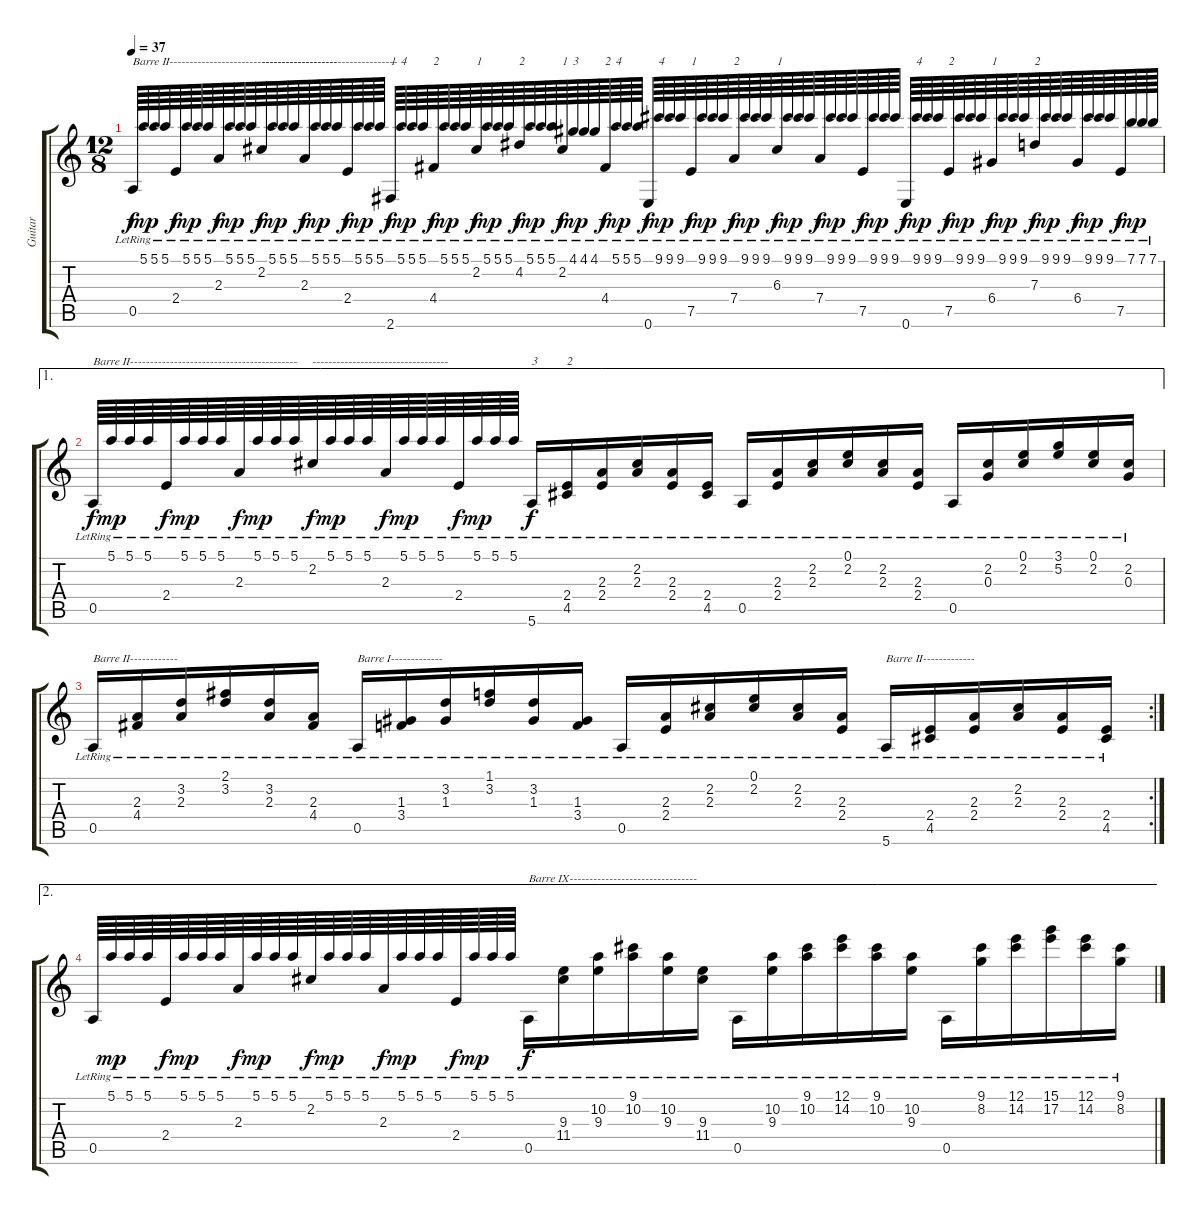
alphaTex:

\track ("Guitar" "Guitar") {instrument acousticguitarnylon}
\staff {score tabs}
\tuning (E4 B3 G3 D3 A2 E2) {hide}
\ts (12 8)
\tempo 37
\clef g2
\ks c
0.5{lr}.64{txt "Barre II------------------------------------------" dy f} 5.1{lr}.64{dy mp} 5.1{lr}.64 5.1{lr}.64 2.4{lr}.64{dy f} 5.1{lr}.64{dy mp} 5.1{lr}.64 5.1{lr}.64 2.3{lr}.64{dy f} 5.1{lr}.64{dy mp} 5.1{lr}.64 5.1{lr}.64 2.2{lr}.64{txt "----------------------------------" dy f} 5.1{lr}.64{dy mp} 5.1{lr}.64 5.1{lr}.64 2.3{lr}.64{dy f} 5.1{lr}.64{dy mp} 5.1{lr}.64 5.1{lr}.64 2.4{lr}.64{dy f} 5.1{lr}.64{dy mp} 5.1{lr}.64 5.1{lr}.64 2.6{lr}.64{txt "1" dy f} 5.1{lr}.64{txt "4" dy mp} 5.1{lr}.64 5.1{lr}.64 4.4{lr}.64{txt "2" dy f} 5.1{lr}.64{dy mp} 5.1{lr}.64 5.1{lr}.64 2.2{lr}.64{txt "1" dy f} 5.1{lr}.64{dy mp} 5.1{lr}.64 5.1{lr}.64 4.2{lr}.64{txt "2" dy f} 5.1{lr}.64{dy mp} 5.1{lr}.64 5.1{lr}.64 2.2{lr}.64{txt "1" dy f} 4.1{lr}.64{txt "3" dy mp} 4.1{lr}.64 4.1{lr}.64 4.4{lr}.64{txt "2" dy f} 5.1{lr}.64{txt "4" dy mp} 5.1{lr}.64 5.1{lr}.64 0.6{lr}.64{dy f} 9.1{lr}.64{txt "4" dy mp} 9.1{lr}.64 9.1{lr}.64 7.5{lr}.64{txt "1" dy f} 9.1{lr}.64{dy mp} 9.1{lr}.64 9.1{lr}.64 7.4{lr}.64{txt "2" dy f} 9.1{lr}.64{dy mp} 9.1{lr}.64 9.1{lr}.64 6.3{lr}.64{txt "1" dy f} 9.1{lr}.64{dy mp} 9.1{lr}.64 9.1{lr}.64 7.4{lr}.64{dy f} 9.1{lr}.64{dy mp} 9.1{lr}.64 9.1{lr}.64 7.5{lr}.64{dy f} 9.1{lr}.64{dy mp} 9.1{lr}.64 9.1{lr}.64 0.6{lr}.64{dy f} 9.1{lr}.64{txt "4" dy mp} 9.1{lr}.64 9.1{lr}.64 7.5{lr}.64{txt "2" dy f} 9.1{lr}.64{dy mp} 9.1{lr}.64 9.1{lr}.64 6.4{lr}.64{txt "1" dy f} 9.1{lr}.64{dy mp} 9.1{lr}.64 9.1{lr}.64 7.3{lr}.64{txt "2" dy f} 9.1{lr}.64{dy mp} 9.1{lr}.64 9.1{lr}.64 6.4{lr}.64{dy f} 9.1{lr}.64{dy mp} 9.1{lr}.64 9.1{lr}.64 7.5{lr}.64{dy f} 7.1{lr}.64{dy mp} 7.1{lr}.64 7.1{lr}.64 |
\ae 1
0.5{lr}.64{txt "Barre II------------------------------------------" dy f} 5.1{lr}.64{dy mp} 5.1{lr}.64 5.1{lr}.64 2.4{lr}.64{dy f} 5.1{lr}.64{dy mp} 5.1{lr}.64 5.1{lr}.64 2.3{lr}.64{dy f} 5.1{lr}.64{dy mp} 5.1{lr}.64 5.1{lr}.64 2.2{lr}.64{txt "----------------------------------" dy f} 5.1{lr}.64{dy mp} 5.1{lr}.64 5.1{lr}.64 2.3{lr}.64{dy f} 5.1{lr}.64{dy mp} 5.1{lr}.64 5.1{lr}.64 2.4{lr}.64{dy f} 5.1{lr}.64{dy mp} 5.1{lr}.64 5.1{lr}.64 5.6{lr}.16{txt "3" dy f} (2.4{lr} 4.5{lr}).16{txt "2"} (2.3{lr} 2.4{lr}).16 (2.2{lr} 2.3{lr}).16 (2.3{lr} 2.4{lr}).16 (2.4{lr} 4.5{lr}).16 0.5{lr}.16 (2.3{lr} 2.4{lr}).16 (2.2{lr} 2.3{lr}).16 (0.1{lr} 2.2{lr}).16 (2.2{lr} 2.3{lr}).16 (2.3{lr} 2.4{lr}).16 0.5{lr}.16 (2.2{lr} 0.3{lr}).16 (0.1{lr} 2.2{lr}).16 (3.1{lr} 5.2{lr}).16 (0.1{lr} 2.2{lr}).16 (2.2{lr} 0.3{lr}).16 |
\rc 2
0.5{lr}.16{txt "Barre II------------"} (2.3{lr} 4.4{lr}).16 (3.2{lr} 2.3{lr}).16 (2.1{lr} 3.2{lr}).16 (3.2{lr} 2.3{lr}).16 (2.3{lr} 4.4{lr}).16 0.5{lr}.16{txt "Barre I-------------"} (1.3{lr} 3.4{lr}).16 (3.2{lr} 1.3{lr}).16 (1.1{lr} 3.2{lr}).16 (3.2{lr} 1.3{lr}).16 (1.3{lr} 3.4{lr}).16 0.5{lr}.16 (2.3{lr} 2.4{lr}).16 (2.2{lr} 2.3{lr}).16 (0.1{lr} 2.2{lr}).16 (2.2{lr} 2.3{lr}).16 (2.3{lr} 2.4{lr}).16 5.6{lr}.16{txt "Barre II-------------"} (2.4{lr} 4.5{lr}).16 (2.3{lr} 2.4{lr}).16 (2.2{lr} 2.3{lr}).16 (2.3{lr} 2.4{lr}).16 (2.4{lr} 4.5{lr}).16 |
\ae 2
0.5{lr}.64 5.1{lr}.64{dy mp} 5.1{lr}.64 5.1{lr}.64 2.4{lr}.64{dy f} 5.1{lr}.64{dy mp} 5.1{lr}.64 5.1{lr}.64 2.3{lr}.64{dy f} 5.1{lr}.64{dy mp} 5.1{lr}.64 5.1{lr}.64 2.2{lr}.64{dy f} 5.1{lr}.64{dy mp} 5.1{lr}.64 5.1{lr}.64 2.3{lr}.64{dy f} 5.1{lr}.64{dy mp} 5.1{lr}.64 5.1{lr}.64 2.4{lr}.64{dy f} 5.1{lr}.64{dy mp} 5.1{lr}.64 5.1{lr}.64 0.5{lr}.16{txt "Barre IX--------------------------------" dy f} (9.3{lr} 11.4{lr}).16 (10.2{lr} 9.3{lr}).16 (9.1{lr} 10.2{lr}).16 (10.2{lr} 9.3{lr}).16 (9.3{lr} 11.4{lr}).16 0.5{lr}.16 (10.2{lr} 9.3{lr}).16 (9.1{lr} 10.2{lr}).16 (12.1{lr} 14.2{lr}).16 (9.1{lr} 10.2{lr}).16 (10.2{lr} 9.3{lr}).16 0.5{lr}.16 (9.1{lr} 8.2{lr}).16 (12.1{lr} 14.2{lr}).16 (15.1{lr} 17.2{lr}).16 (12.1{lr} 14.2{lr}).16 (9.1{lr} 8.2{lr}).16
